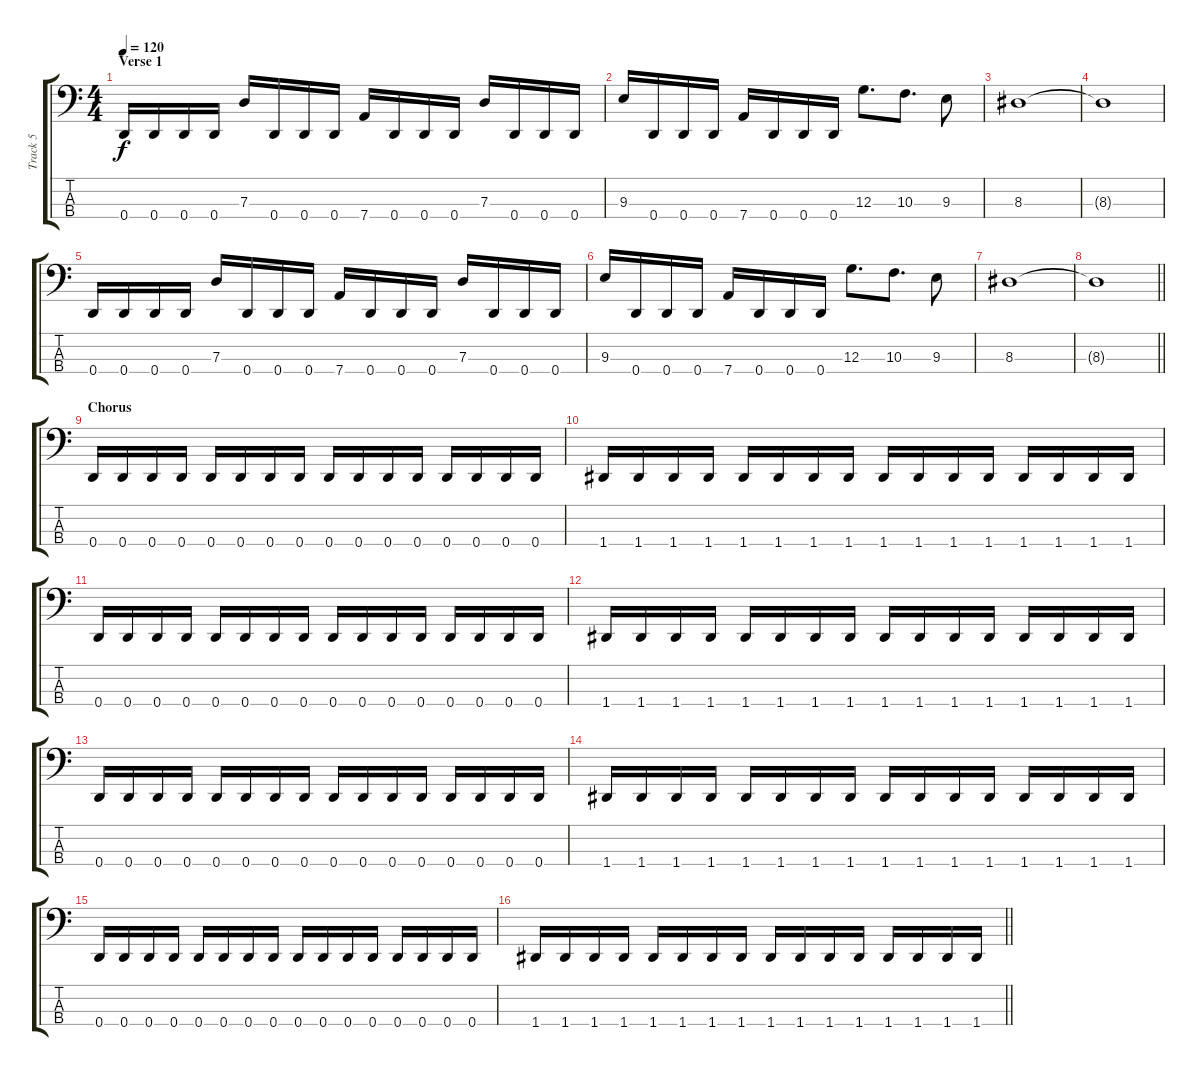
\track ("Track 5" "Track 5") {instrument electricbassfinger}
\staff {score tabs}
\tuning (F2 C2 G1 D1) {hide}
\ts (4 4)
\section ("" "Verse 1")
\tempo 120
\clef f4
\ks c
0.4.16{dy f} 0.4.16 0.4.16 0.4.16 7.3.16 0.4.16 0.4.16 0.4.16 7.4.16 0.4.16 0.4.16 0.4.16 7.3.16 0.4.16 0.4.16 0.4.16 |
9.3.16 0.4.16 0.4.16 0.4.16 7.4.16 0.4.16 0.4.16 0.4.16 12.3.8{d} 10.3.8{d} 9.3.8 |
8.3.1 |
8.3{t}.1 |
0.4.16 0.4.16 0.4.16 0.4.16 7.3.16 0.4.16 0.4.16 0.4.16 7.4.16 0.4.16 0.4.16 0.4.16 7.3.16 0.4.16 0.4.16 0.4.16 |
9.3.16 0.4.16 0.4.16 0.4.16 7.4.16 0.4.16 0.4.16 0.4.16 12.3.8{d} 10.3.8{d} 9.3.8 |
8.3.1 |
\barLineRight lightlight
8.3{t}.1 |
\section ("" "Chorus")
0.4.16 0.4.16 0.4.16 0.4.16 0.4.16 0.4.16 0.4.16 0.4.16 0.4.16 0.4.16 0.4.16 0.4.16 0.4.16 0.4.16 0.4.16 0.4.16 |
1.4.16 1.4.16 1.4.16 1.4.16 1.4.16 1.4.16 1.4.16 1.4.16 1.4.16 1.4.16 1.4.16 1.4.16 1.4.16 1.4.16 1.4.16 1.4.16 |
0.4.16 0.4.16 0.4.16 0.4.16 0.4.16 0.4.16 0.4.16 0.4.16 0.4.16 0.4.16 0.4.16 0.4.16 0.4.16 0.4.16 0.4.16 0.4.16 |
1.4.16 1.4.16 1.4.16 1.4.16 1.4.16 1.4.16 1.4.16 1.4.16 1.4.16 1.4.16 1.4.16 1.4.16 1.4.16 1.4.16 1.4.16 1.4.16 |
0.4.16 0.4.16 0.4.16 0.4.16 0.4.16 0.4.16 0.4.16 0.4.16 0.4.16 0.4.16 0.4.16 0.4.16 0.4.16 0.4.16 0.4.16 0.4.16 |
1.4.16 1.4.16 1.4.16 1.4.16 1.4.16 1.4.16 1.4.16 1.4.16 1.4.16 1.4.16 1.4.16 1.4.16 1.4.16 1.4.16 1.4.16 1.4.16 |
0.4.16 0.4.16 0.4.16 0.4.16 0.4.16 0.4.16 0.4.16 0.4.16 0.4.16 0.4.16 0.4.16 0.4.16 0.4.16 0.4.16 0.4.16 0.4.16 |
\barLineRight lightlight
1.4.16 1.4.16 1.4.16 1.4.16 1.4.16 1.4.16 1.4.16 1.4.16 1.4.16 1.4.16 1.4.16 1.4.16 1.4.16 1.4.16 1.4.16 1.4.16
